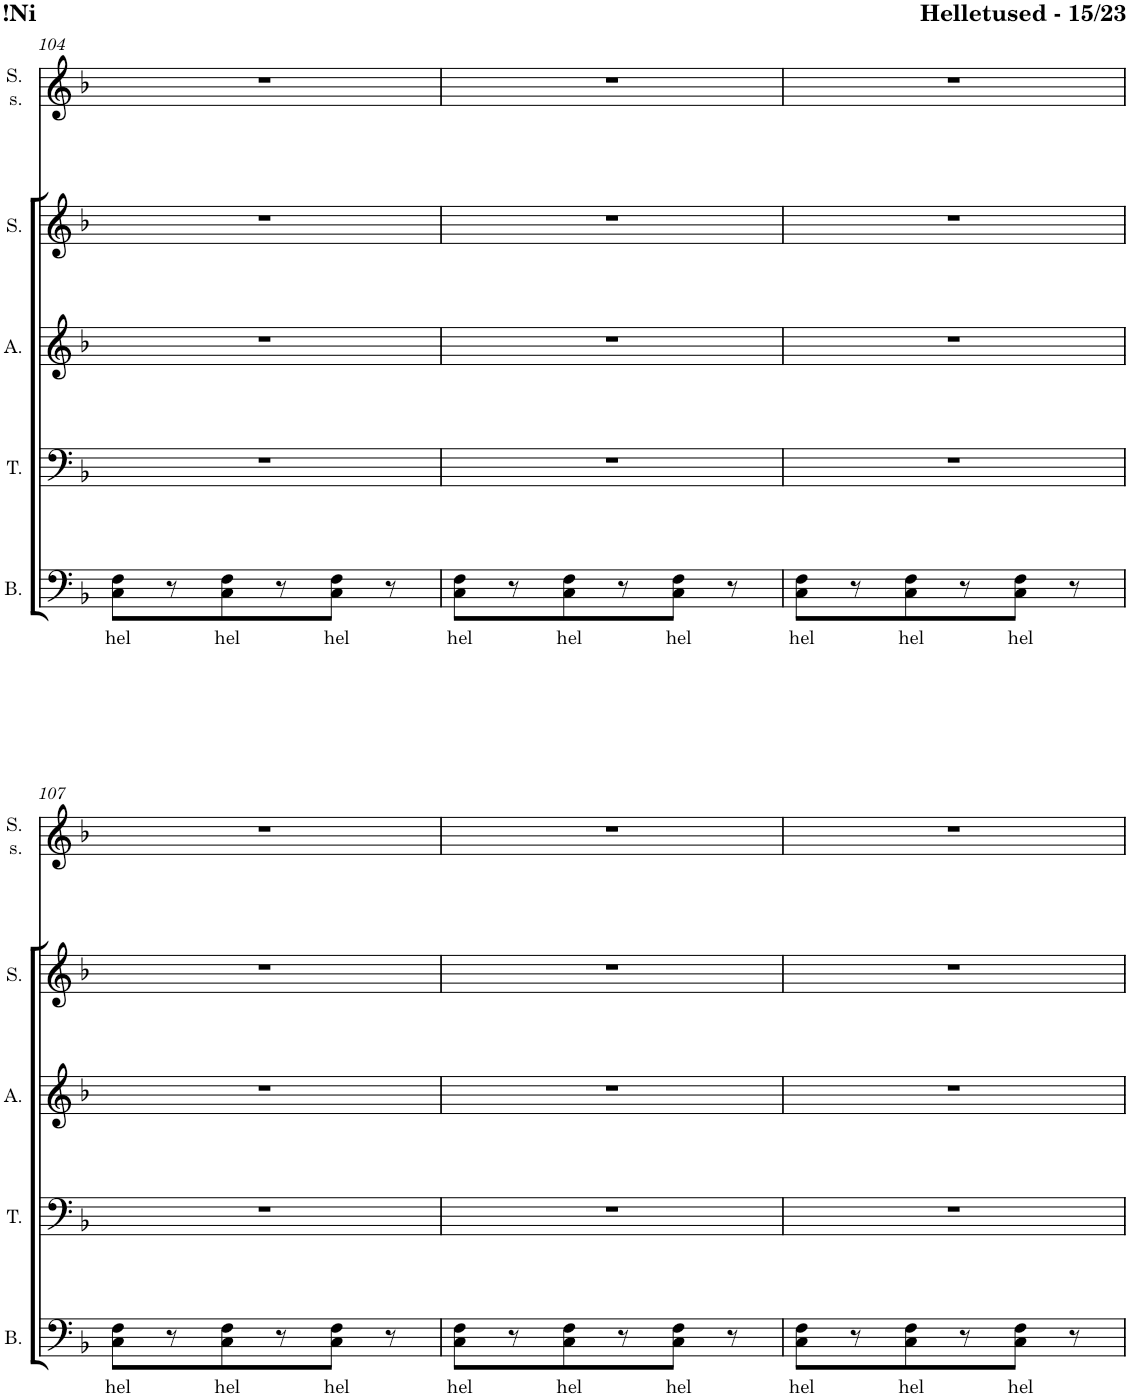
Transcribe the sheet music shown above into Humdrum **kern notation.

**kern	**text	**kern	**kern	**kern	**kern
*part5	*part5	*part4	*part3	*part2	*part1
*staff5	*staff5	*staff4	*staff3	*staff2	*staff1
*I"Bass	*	*I"Tenor	*I"Alto	*I"Soprano	*I"Soprano Solo
*I'B.	*	*I'T.	*I'A.	*I'S.	*I'S. s.
!!LO:PB:g=z
*clefF4	*	*clefF4	*clefG2	*clefG2	*clefG2
*k[b-]	*	*k[b-]	*k[b-]	*k[b-]	*k[b-]
*M3/4	*	*M3/4	*M3/4	*M3/4	*M3/4
=104	=104	=104	=104	=104	=104
!	!LO:LY:b	!	!	!	!
8C\ 8F\L	hel	2.r	2.r	2.r	2.r
8r	.	.	.	.	.
!	!LO:LY:b	!	!	!	!
8C\ 8F\	hel	.	.	.	.
8r	.	.	.	.	.
!	!LO:LY:b	!	!	!	!
8C\ 8F\J	hel	.	.	.	.
8r	.	.	.	.	.
=105	=105	=105	=105	=105	=105
!	!LO:LY:b	!	!	!	!
8C\ 8F\L	hel	2.r	2.r	2.r	2.r
8r	.	.	.	.	.
!	!LO:LY:b	!	!	!	!
8C\ 8F\	hel	.	.	.	.
8r	.	.	.	.	.
!	!LO:LY:b	!	!	!	!
8C\ 8F\J	hel	.	.	.	.
8r	.	.	.	.	.
=106	=106	=106	=106	=106	=106
!	!LO:LY:b	!	!	!	!
8C\ 8F\L	hel	2.r	2.r	2.r	2.r
8r	.	.	.	.	.
!	!LO:LY:b	!	!	!	!
8C\ 8F\	hel	.	.	.	.
8r	.	.	.	.	.
!	!LO:LY:b	!	!	!	!
8C\ 8F\J	hel	.	.	.	.
8r	.	.	.	.	.
!!LO:LB:g=z
=107	=107	=107	=107	=107	=107
!	!LO:LY:b	!	!	!	!
8C\ 8F\L	hel	2.r	2.r	2.r	2.r
8r	.	.	.	.	.
!	!LO:LY:b	!	!	!	!
8C\ 8F\	hel	.	.	.	.
8r	.	.	.	.	.
!	!LO:LY:b	!	!	!	!
8C\ 8F\J	hel	.	.	.	.
8r	.	.	.	.	.
=108	=108	=108	=108	=108	=108
!	!LO:LY:b	!	!	!	!
8C\ 8F\L	hel	2.r	2.r	2.r	2.r
8r	.	.	.	.	.
!	!LO:LY:b	!	!	!	!
8C\ 8F\	hel	.	.	.	.
8r	.	.	.	.	.
!	!LO:LY:b	!	!	!	!
8C\ 8F\J	hel	.	.	.	.
8r	.	.	.	.	.
=109	=109	=109	=109	=109	=109
!	!LO:LY:b	!	!	!	!
8C\ 8F\L	hel	2.r	2.r	2.r	2.r
8r	.	.	.	.	.
!	!LO:LY:b	!	!	!	!
8C\ 8F\	hel	.	.	.	.
8r	.	.	.	.	.
!	!LO:LY:b	!	!	!	!
8C\ 8F\J	hel	.	.	.	.
8r	.	.	.	.	.
=	=	=	=	=	=
*-	*-	*-	*-	*-	*-
